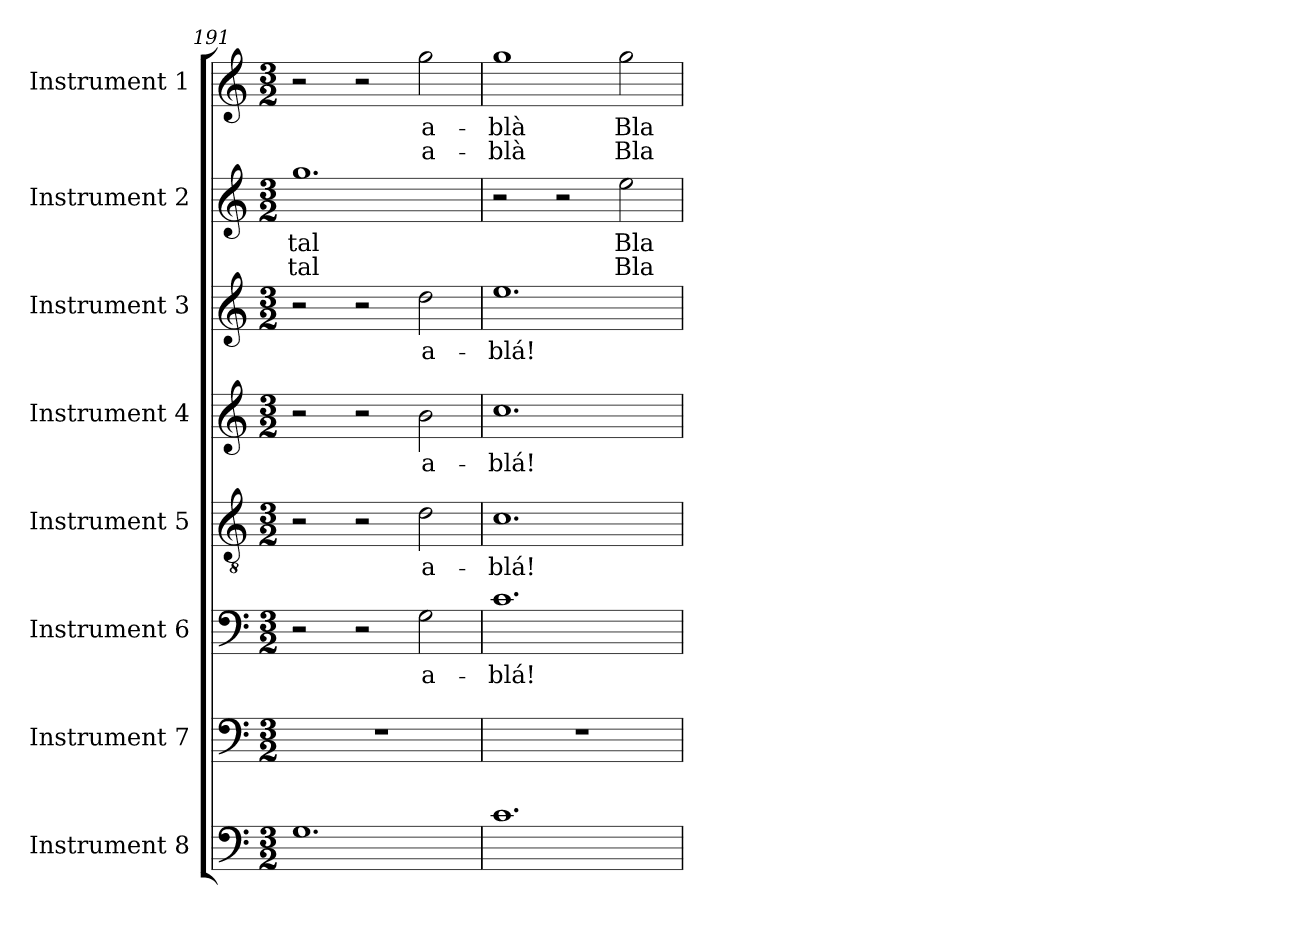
**kern	**kern	**kern	**text	**kern	**text	**kern	**text	**kern	**text	**kern	**text	**text	**kern	**text	**text
*part8	*part7	*part6	*part6	*part5	*part5	*part4	*part4	*part3	*part3	*part2	*part2	*part2	*part1	*part1	*part1
*staff8	*staff7	*staff6	*staff6	*staff5	*staff5	*staff4	*staff4	*staff3	*staff3	*staff2	*staff2	*staff2	*staff1	*staff1	*staff1
*I"Instrument 8	*I"Instrument 7	*I"Instrument 6	*	*I"Instrument 5	*	*I"Instrument 4	*	*I"Instrument 3	*	*I"Instrument 2	*	*	*I"Instrument 1	*	*
*clefF4	*clefF4	*clefF4	*	*clefGv2	*	*clefG2	*	*clefG2	*	*clefG2	*	*	*clefG2	*	*
*k[]	*k[]	*k[]	*	*k[]	*	*k[]	*	*k[]	*	*k[]	*	*	*k[]	*	*
*C:	*C:	*C:	*	*C:	*	*C:	*	*C:	*	*C:	*	*	*C:	*	*
*M3/2	*M3/2	*M3/2	*	*M3/2	*	*M3/2	*	*M3/2	*	*M3/2	*	*	*M3/2	*	*
=191	=191	=191	=191	=191	=191	=191	=191	=191	=191	=191	=191	=191	=191	=191	=191
!	!	!	!	!	!	!	!	!	!	!	!LO:LY:b:rj	!LO:LY:b:rj	!	!	!
1.G	1.r	2r	.	2r	.	2r	.	2r	.	1.gg	-tal	tal	2r	.	.
.	.	2r	.	2r	.	2r	.	2r	.	.	.	.	2r	.	.
!	!	!	!LO:LY:b:rj	!	!LO:LY:b:rj	!	!LO:LY:b:rj	!	!LO:LY:b:rj	!	!	!	!	!LO:LY:b:cj	!LO:LY:b:cj
.	.	2G\	a-	2d\	a-	2b\	a-	2dd\	a-	.	.	.	2gg\	a-	-a-
=192	=192	=192	=192	=192	=192	=192	=192	=192	=192	=192	=192	=192	=192	=192	=192
!	!	!	!LO:LY:b:rj	!	!LO:LY:b:rj	!	!LO:LY:b:rj	!	!LO:LY:b:rj	!	!	!	!	!LO:LY:b:cj	!LO:LY:b:cj
1.c	1.r	1.c	-blá!	1.c	-blá!	1.cc	-blá!	1.ee	-blá!	2r	.	.	1gg	-blà	blà
.	.	.	.	.	.	.	.	.	.	2r	.	.	.	.	.
!	!	!	!	!	!	!	!	!	!	!	!LO:LY:b:rj	!LO:LY:b:rj	!	!LO:LY:b:cj	!LO:LY:b:cj
.	.	.	.	.	.	.	.	.	.	2ee\	Bla-	-Bla-	2gg\	Bla-	-Bla-
=	=	=	=	=	=	=	=	=	=	=	=	=	=	=	=
*-	*-	*-	*-	*-	*-	*-	*-	*-	*-	*-	*-	*-	*-	*-	*-
